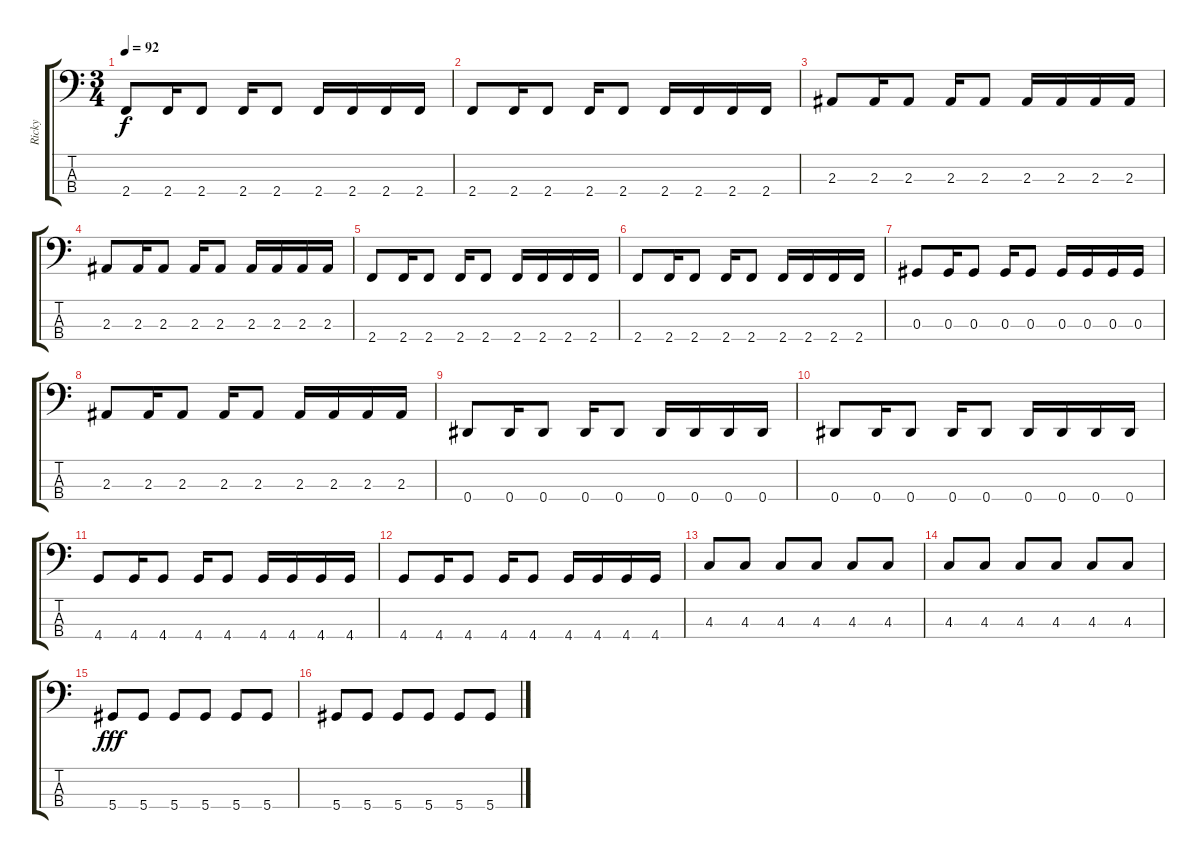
\track ("Ricky" "Ricky") {instrument electricbasspick}
\staff {score tabs}
\tuning (Gb2 Db2 Ab1 Eb1) {hide}
\ts (3 4)
\tempo 92
\clef f4
\ks c
2.4.8{dy f} 2.4.16 2.4.8 2.4.16 2.4.8 2.4.16 2.4.16 2.4.16 2.4.16 |
2.4.8 2.4.16 2.4.8 2.4.16 2.4.8 2.4.16 2.4.16 2.4.16 2.4.16 |
2.3.8 2.3.16 2.3.8 2.3.16 2.3.8 2.3.16 2.3.16 2.3.16 2.3.16 |
2.3.8 2.3.16 2.3.8 2.3.16 2.3.8 2.3.16 2.3.16 2.3.16 2.3.16 |
2.4.8 2.4.16 2.4.8 2.4.16 2.4.8 2.4.16 2.4.16 2.4.16 2.4.16 |
2.4.8 2.4.16 2.4.8 2.4.16 2.4.8 2.4.16 2.4.16 2.4.16 2.4.16 |
0.3.8 0.3.16 0.3.8 0.3.16 0.3.8 0.3.16 0.3.16 0.3.16 0.3.16 |
2.3.8 2.3.16 2.3.8 2.3.16 2.3.8 2.3.16 2.3.16 2.3.16 2.3.16 |
0.4.8 0.4.16 0.4.8 0.4.16 0.4.8 0.4.16 0.4.16 0.4.16 0.4.16 |
0.4.8 0.4.16 0.4.8 0.4.16 0.4.8 0.4.16 0.4.16 0.4.16 0.4.16 |
4.4.8 4.4.16 4.4.8 4.4.16 4.4.8 4.4.16 4.4.16 4.4.16 4.4.16 |
4.4.8 4.4.16 4.4.8 4.4.16 4.4.8 4.4.16 4.4.16 4.4.16 4.4.16 |
4.3.8 4.3.8 4.3.8 4.3.8 4.3.8 4.3.8 |
4.3.8 4.3.8 4.3.8 4.3.8 4.3.8 4.3.8 |
5.4.8{dy fff} 5.4.8 5.4.8 5.4.8 5.4.8 5.4.8 |
5.4.8 5.4.8 5.4.8 5.4.8 5.4.8 5.4.8
